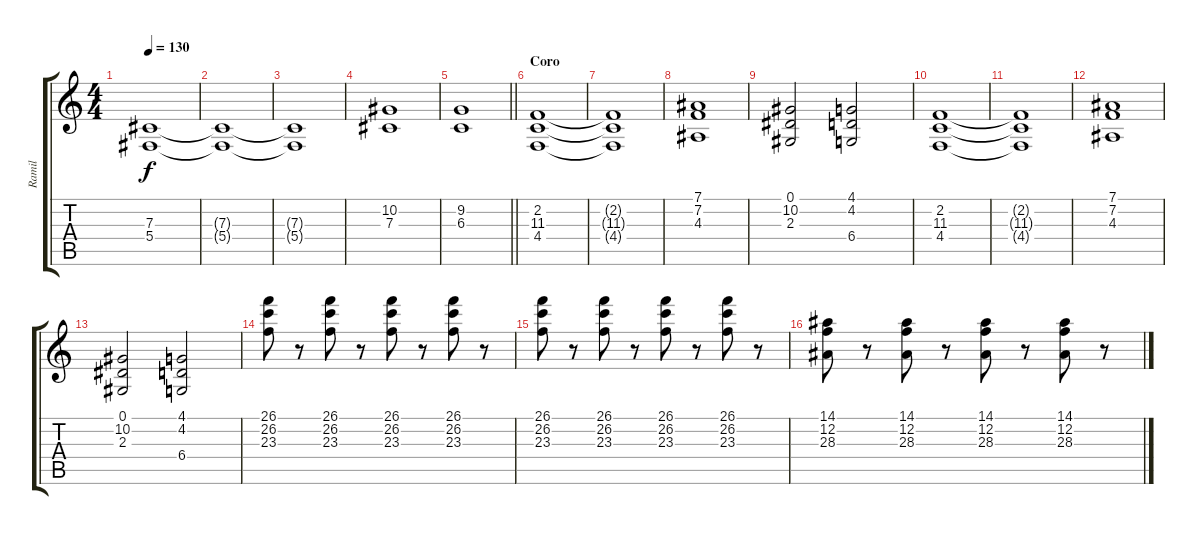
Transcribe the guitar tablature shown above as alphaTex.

\track ("Ramil" "Ramil") {instrument stringensemble1}
\staff {score tabs}
\tuning (Eb4 Bb3 Gb3 Db3 Ab2 Eb2) {hide}
\ts (4 4)
\tempo 130
\clef g2
\ks c
(7.3{t} 5.4{t}).1{dy f} |
(7.3{t} 5.4{t}).1 |
(7.3{t} 5.4{t}).1 |
(10.2 7.3).1 |
\barLineRight lightlight
(9.2 6.3).1 |
\section ("" "Coro")
(2.2 11.3 4.4).1{volume 13} |
(2.2{t} 11.3{t} 4.4{t}).1 |
(7.1 7.2 4.3).1 |
(0.1 10.2 2.3).2 (4.1 4.2 6.4).2 |
(2.2 11.3 4.4).1{volume 13} |
(2.2{t} 11.3{t} 4.4{t}).1 |
(7.1 7.2 4.3).1 |
(0.1 10.2 2.3).2 (4.1 4.2 6.4).2 |
(26.1 26.2 23.3).8{volume 8} r.8 (26.1 26.2 23.3).8 r.8 (26.1 26.2 23.3).8 r.8 (26.1 26.2 23.3).8 r.8 |
(26.1 26.2 23.3).8 r.8 (26.1 26.2 23.3).8 r.8 (26.1 26.2 23.3).8 r.8 (26.1 26.2 23.3).8 r.8 |
(14.1 12.2 28.3).8 r.8 (14.1 12.2 28.3).8 r.8 (14.1 12.2 28.3).8 r.8 (14.1 12.2 28.3).8 r.8
